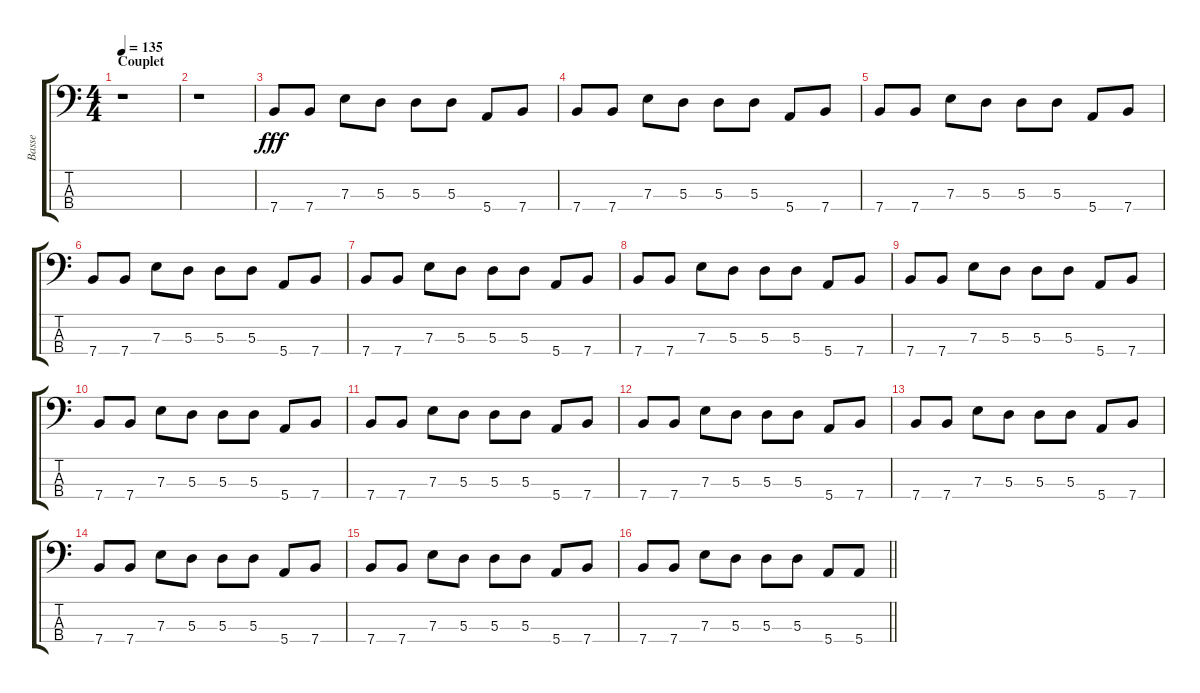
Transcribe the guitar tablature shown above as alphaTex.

\track ("Basse" "Basse") {instrument electricbassfinger}
\staff {score tabs}
\tuning (G2 D2 A1 E1) {hide}
\ts (4 4)
\section ("" "Couplet")
\tempo 135
\clef f4
\ks c
r.1{dy fff} |
r.1 |
7.4.8 7.4.8 7.3.8 5.3.8 5.3.8 5.3.8 5.4.8 7.4.8 |
7.4.8 7.4.8 7.3.8 5.3.8 5.3.8 5.3.8 5.4.8 7.4.8 |
7.4.8 7.4.8 7.3.8 5.3.8 5.3.8 5.3.8 5.4.8 7.4.8 |
7.4.8 7.4.8 7.3.8 5.3.8 5.3.8 5.3.8 5.4.8 7.4.8 |
7.4.8 7.4.8 7.3.8 5.3.8 5.3.8 5.3.8 5.4.8 7.4.8 |
7.4.8 7.4.8 7.3.8 5.3.8 5.3.8 5.3.8 5.4.8 7.4.8 |
7.4.8 7.4.8 7.3.8 5.3.8 5.3.8 5.3.8 5.4.8 7.4.8 |
7.4.8 7.4.8 7.3.8 5.3.8 5.3.8 5.3.8 5.4.8 7.4.8 |
7.4.8 7.4.8 7.3.8 5.3.8 5.3.8 5.3.8 5.4.8 7.4.8 |
7.4.8 7.4.8 7.3.8 5.3.8 5.3.8 5.3.8 5.4.8 7.4.8 |
7.4.8 7.4.8 7.3.8 5.3.8 5.3.8 5.3.8 5.4.8 7.4.8 |
7.4.8 7.4.8 7.3.8 5.3.8 5.3.8 5.3.8 5.4.8 7.4.8 |
7.4.8 7.4.8 7.3.8 5.3.8 5.3.8 5.3.8 5.4.8 7.4.8 |
\barLineRight lightlight
7.4.8 7.4.8 7.3.8 5.3.8 5.3.8 5.3.8 5.4.8 5.4.8
